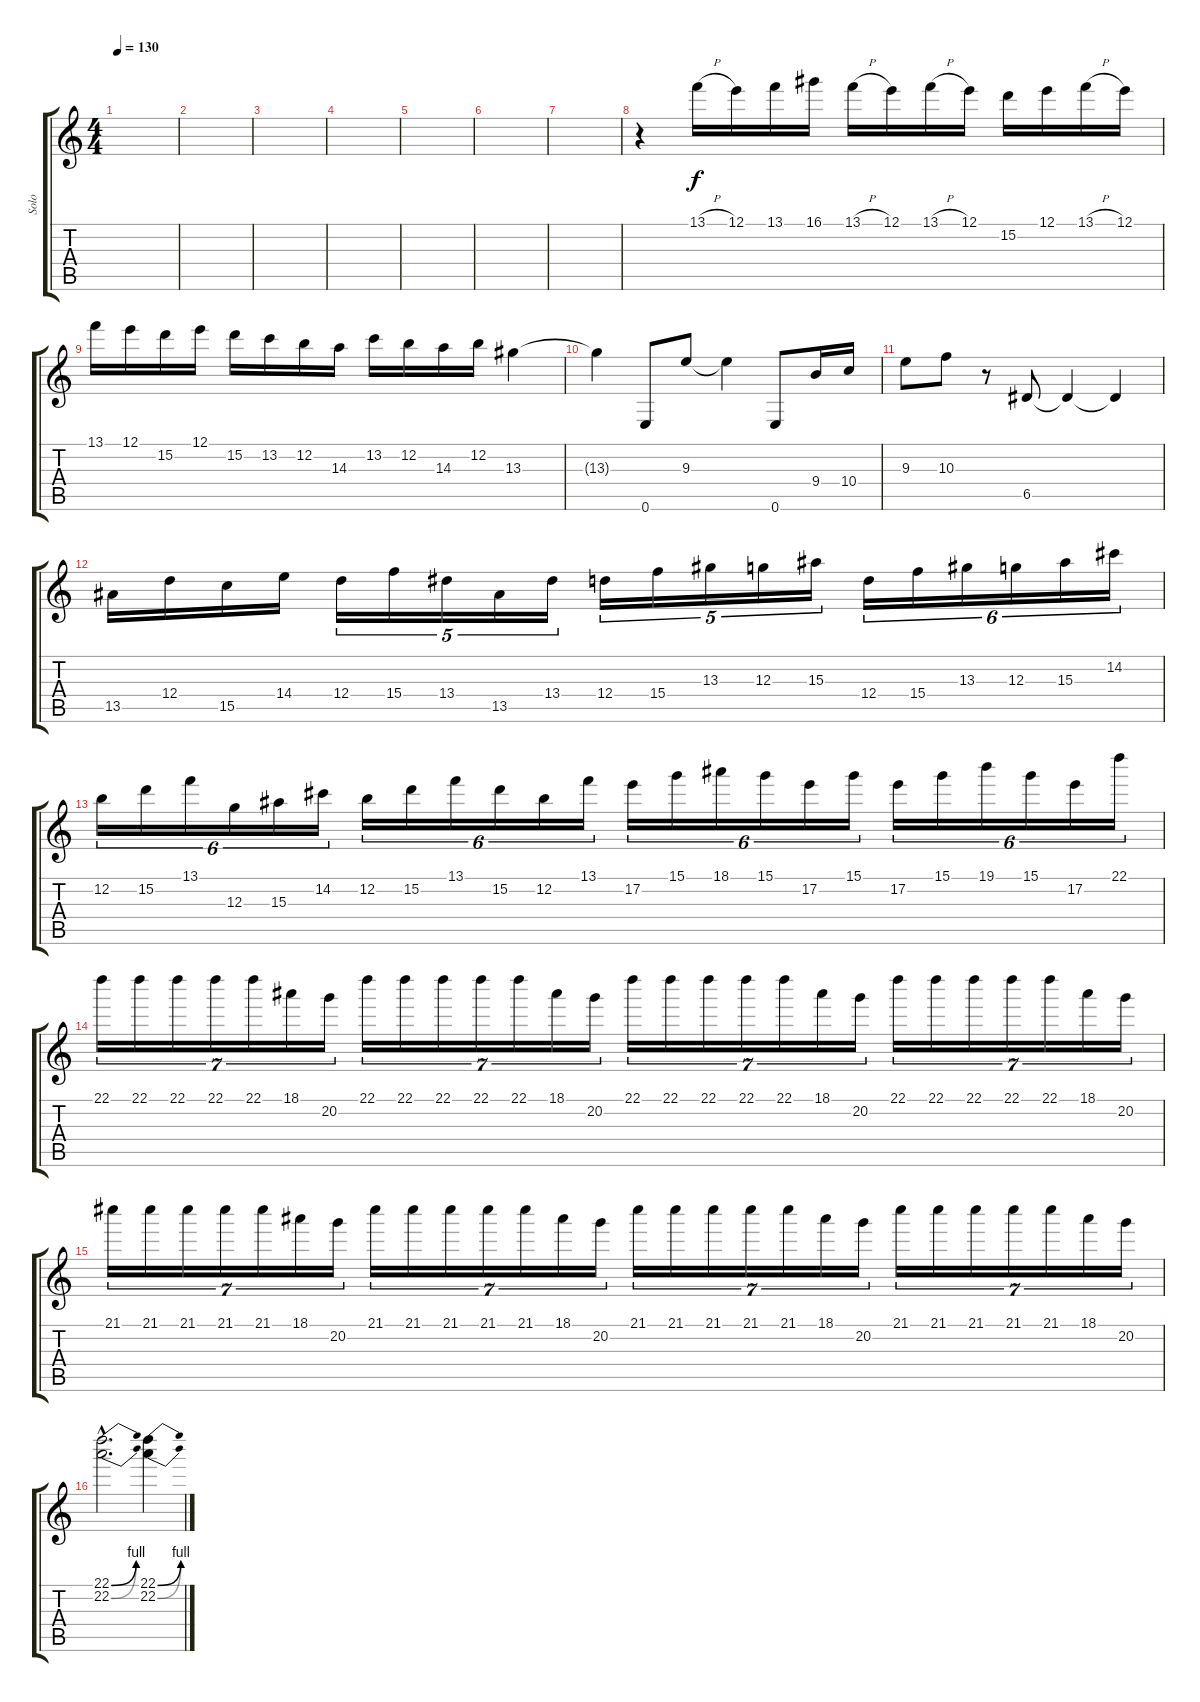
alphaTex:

\track ("Solo" "Solo") {instrument distortionguitar}
\staff {score tabs}
\tuning (E4 B3 G3 D3 A2 E2) {hide}
\ts (4 4)
\tempo 130
\clef g2
\ks c
|
|
|
|
|
|
|
r.4 13.1{h}.16 12.1.16 13.1.16 16.1.16 13.1{h}.16 12.1.16 13.1{h}.16 12.1.16 15.2.16 12.1.16 13.1{h}.16 12.1.16 |
13.1.16 12.1.16 15.2.16 12.1.16 15.2.16 13.2.16 12.2.16 14.3.16 13.2.16 12.2.16 14.3.16 12.2.16 13.3.4 |
13.3{t}.4 0.6.8 9.3.8 9.3{t}.4 0.6.8 9.4.16 10.4.16 |
9.3.8 10.3.8 r.8 6.5.8 6.5{t}.4 6.5{t}.4 |
13.5.16 12.4.16 15.5.16 14.4.16 12.4.16{tu (5 4)} 15.4.16{tu (5 4)} 13.4.16{tu (5 4)} 13.5.16{tu (5 4)} 13.4.16{tu (5 4)} 12.4.16{tu (5 4)} 15.4.16{tu (5 4)} 13.3.16{tu (5 4)} 12.3.16{tu (5 4)} 15.3.16{tu (5 4)} 12.4.16{tu (6 4)} 15.4.16{tu (6 4)} 13.3.16{tu (6 4)} 12.3.16{tu (6 4)} 15.3.16{tu (6 4)} 14.2.16{tu (6 4)} |
12.2.16{tu (6 4)} 15.2.16{tu (6 4)} 13.1.16{tu (6 4)} 12.3.16{tu (6 4)} 15.3.16{tu (6 4)} 14.2.16{tu (6 4)} 12.2.16{tu (6 4)} 15.2.16{tu (6 4)} 13.1.16{tu (6 4)} 15.2.16{tu (6 4)} 12.2.16{tu (6 4)} 13.1.16{tu (6 4)} 17.2.16{tu (6 4)} 15.1.16{tu (6 4)} 18.1.16{tu (6 4)} 15.1.16{tu (6 4)} 17.2.16{tu (6 4)} 15.1.16{tu (6 4)} 17.2.16{tu (6 4)} 15.1.16{tu (6 4)} 19.1.16{tu (6 4)} 15.1.16{tu (6 4)} 17.2.16{tu (6 4)} 22.1.16{tu (6 4)} |
22.1.16{tu (7 4)} 22.1.16{tu (7 4)} 22.1.16{tu (7 4)} 22.1.16{tu (7 4)} 22.1.16{tu (7 4)} 18.1.16{tu (7 4)} 20.2.16{tu (7 4)} 22.1.16{tu (7 4)} 22.1.16{tu (7 4)} 22.1.16{tu (7 4)} 22.1.16{tu (7 4)} 22.1.16{tu (7 4)} 18.1.16{tu (7 4)} 20.2.16{tu (7 4)} 22.1.16{tu (7 4)} 22.1.16{tu (7 4)} 22.1.16{tu (7 4)} 22.1.16{tu (7 4)} 22.1.16{tu (7 4)} 18.1.16{tu (7 4)} 20.2.16{tu (7 4)} 22.1.16{tu (7 4)} 22.1.16{tu (7 4)} 22.1.16{tu (7 4)} 22.1.16{tu (7 4)} 22.1.16{tu (7 4)} 18.1.16{tu (7 4)} 20.2.16{tu (7 4)} |
21.1.16{tu (7 4)} 21.1.16{tu (7 4)} 21.1.16{tu (7 4)} 21.1.16{tu (7 4)} 21.1.16{tu (7 4)} 18.1.16{tu (7 4)} 20.2.16{tu (7 4)} 21.1.16{tu (7 4)} 21.1.16{tu (7 4)} 21.1.16{tu (7 4)} 21.1.16{tu (7 4)} 21.1.16{tu (7 4)} 18.1.16{tu (7 4)} 20.2.16{tu (7 4)} 21.1.16{tu (7 4)} 21.1.16{tu (7 4)} 21.1.16{tu (7 4)} 21.1.16{tu (7 4)} 21.1.16{tu (7 4)} 18.1.16{tu (7 4)} 20.2.16{tu (7 4)} 21.1.16{tu (7 4)} 21.1.16{tu (7 4)} 21.1.16{tu (7 4)} 21.1.16{tu (7 4)} 21.1.16{tu (7 4)} 18.1.16{tu (7 4)} 20.2.16{tu (7 4)} |
(22.1{be (bend 0 0 60 4) hac} 22.2{be (bend 0 0 60 4) hac}).2{d} (22.1{be (bend 0 0 60 4)} 22.2{be (bend 0 0 60 4)}).4
